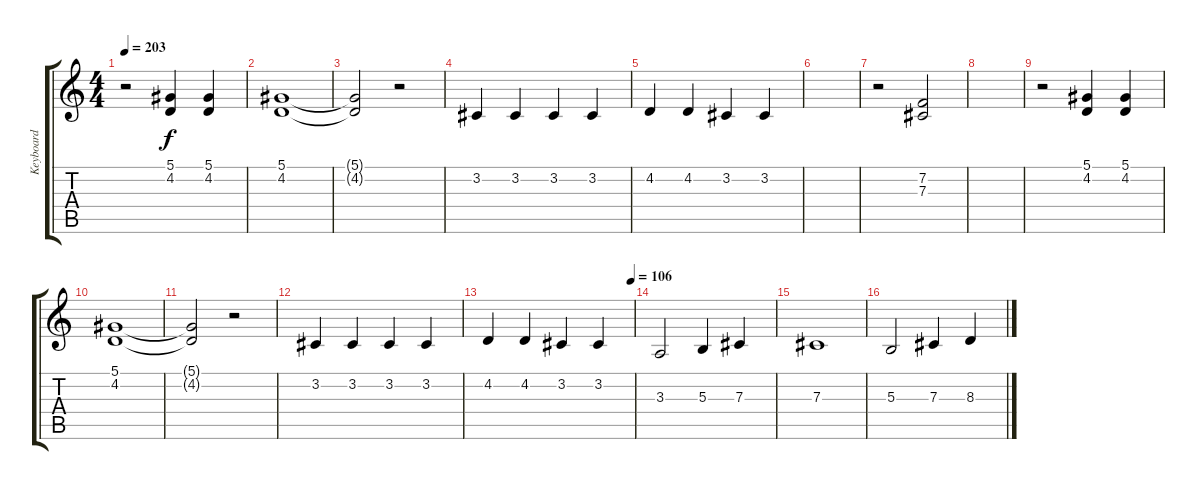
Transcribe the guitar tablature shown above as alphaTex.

\track ("Keyboard" "Keyboard") {instrument stringensemble1}
\staff {score tabs}
\tuning (Eb4 Bb3 Gb3 Db3 Ab2 Db2) {hide}
\ts (4 4)
\tempo 203
\clef g2
\ks c
r.2{dy f} (5.1 4.2).4 (5.1 4.2).4 |
(5.1 4.2).1 |
(5.1{t} 4.2{t}).2 r.2 |
3.2.4 3.2.4 3.2.4 3.2.4 |
4.2.4 4.2.4 3.2.4 3.2.4 |
|
r.2 (7.2 7.3).2 |
|
r.2 (5.1 4.2).4 (5.1 4.2).4 |
(5.1 4.2).1 |
(5.1{t} 4.2{t}).2 r.2 |
3.2.4 3.2.4 3.2.4 3.2.4 |
\tempo (106 0.984375)
4.2.4 4.2.4 3.2.4 3.2.4 |
3.3.2 5.3.4 7.3.4 |
7.3.1 |
5.3.2 7.3.4 8.3.4
